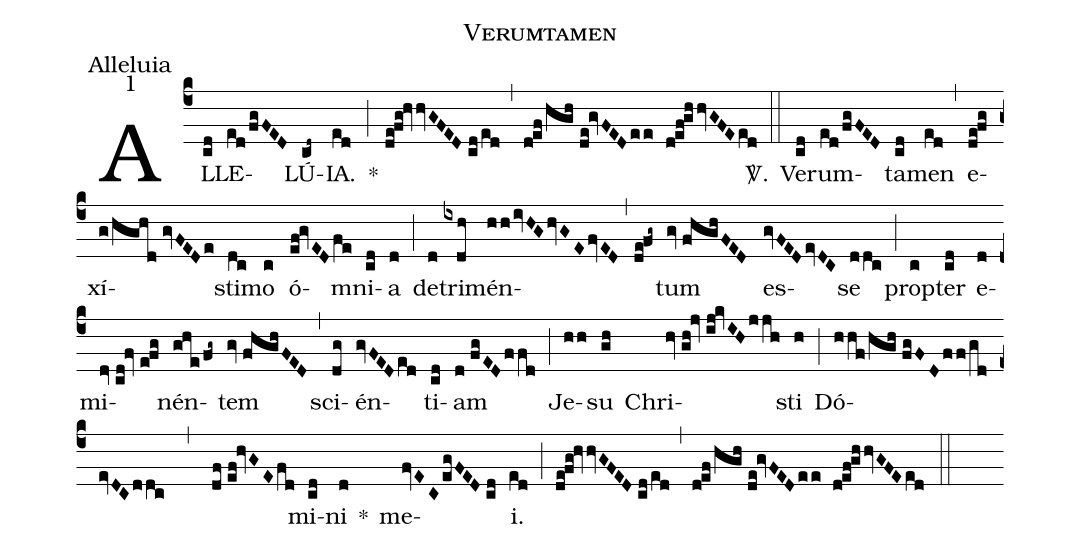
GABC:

name:Verumtamen;
office-part:Alleluia;
mode:1;
%%
(c4) AL(cd)LE(ed/fgFED)LÚ(cd~)IA.(ed) *(;) (de!fg!hvvGFED//cd/ed) (,) (d!ef/hgh//de!gvFEDee d!ef!ghhvGFE/ed) <sp>V/</sp>.(::) Ve(cd)rum(ed/fgFED)ta(cd)men(ed) (,) e(de!fg)xí(g/hghd//gvFEDe)sti(dc)mo(c) ó(ef!gvED/fe)mni(cd)a(d) (;) de(d)tri(ixdh)mén(hh/ivHG/hvGE/fvED,de!fg~)tum(gv//fhghFED) es(gvFED/evDC)se(ddc) (;) prop(c)ter(cd) e(d)mi(dv//cd!fv//e!fg)nén(ghe/fg~)tem(gv//fhghFED) (,) sci(dg)én(gvFED/ed)ti(cd)am(d//fgED/ffd) (;) Je(hh)su(gh) Chri(hv//gh!jv//ij!kvIH/jjh)sti(h) (;) Dó(hhf/hgh//fgFD/ff/gd/evDC/ddc , df//ef!hvGE/fd)mi(cd)ni(d) *() me(fvEC/egFED//cd)i.(ed) (;) (de!fg!hvvGFED//cd/ed) (,) (d!ef/hgh//de!gvFED/ee d!ef!ghhvGFE/ed) (::)
